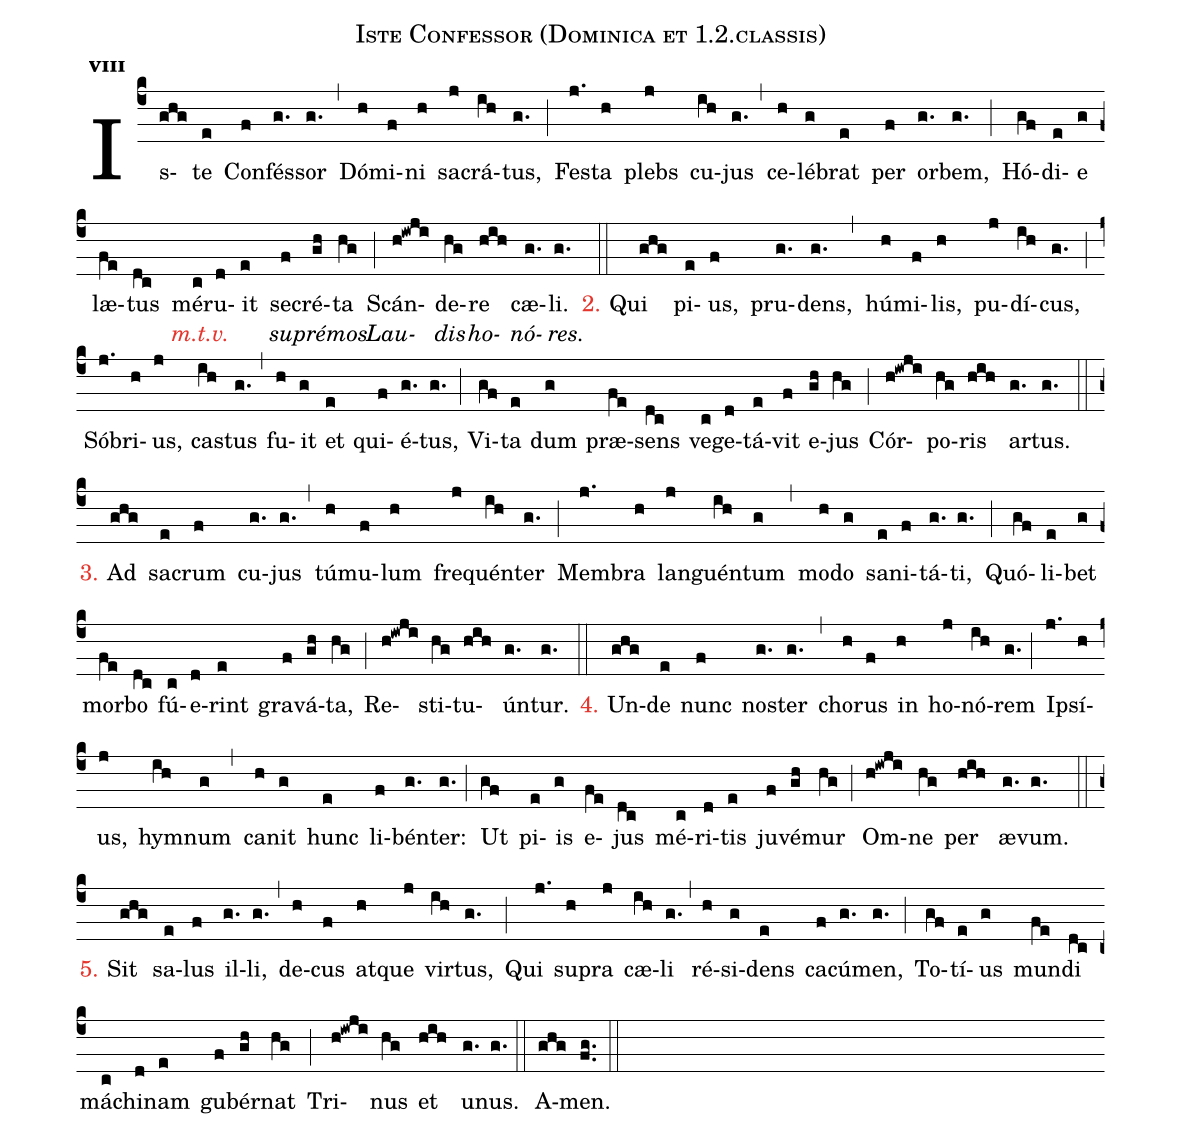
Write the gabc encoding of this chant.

name:Iste Confessor (Dominica et 1.2.classis);
office-part:hy;
mode:8;
%%
initial-style: 1;
name: Iste Confessor;
mode: 8;
office-part: Hymnus;
annotation: Hymn.;
annotation: viii;
nabc-lines:1;
%%
(c4) Is(ghg)te(e) Con(f)fés(g.)sor(g.) (,) Dó(h)mi(f)ni(h) sa(j)crá(ih)tus,(g.) (;)
Fes(j.)ta(h) plebs(j) cu(ih)jus(g.) (,) ce(h)lé(g)brat(e) per(f) or(g.)bem,(g.) (;)
Hó(gf)di(e)e(g) læ(fe)tus(dc) mé[<c>m.t.v.</c>](c)ru(d)it(e) se[suprémos](f)cré(gh)ta(hg) (;)
Scán[Lau-](h!iwji)de[dis](hg)re[ho-](hih) cæ[nó-](g.)li.[res.](g.) (::)

<c>2.</c> Qui(ghg) pi(e)us,(f) pru(g.)dens,(g.) (,) hú(h)mi(f)lis,(h) pu(j)dí(ih)cus,(g.) (;)
Só(j.)bri(h)us,(j) cas(ih)tus(g.) (,) fu(h)it(g) et(e) qui(f)é(g.)tus,(g.) (;)
Vi(gf)ta(e) dum(g) præ(fe)sens(dc) ve(c)ge(d)tá(e)vit(f) e(gh)jus(hg) (;)
Cór(h!iwji)po(hg)ris(hih) ar(g.)tus.(g.) (::)

<c>3.</c> Ad(ghg) sa(e)crum(f) cu(g.)jus(g.) (,) tú(h)mu(f)lum(h) fre(j)quén(ih)ter(g.) (;)
Mem(j.)bra(h) lan(j)guén(ih)tum(g) (,) mo(h)do(g) sa(e)ni(f)tá(g.)ti,(g.) (;)
Quó(gf)li(e)bet(g) mor(fe)bo(dc) fú(c)e(d)rint(e) gra(f)vá(gh)ta,(hg) (;)
Re(h!iwji)sti(hg)tu(hih)ún(g.)tur.(g.) (::)

<c>4.</c> Un(ghg)de(e) nunc(f) nos(g.)ter(g.) (,) cho(h)rus(f) in(h) ho(j)nó(ih)rem(g.) (;)
Ip(j.)sí(h)us,(j) hym(ih)num(g) (,) ca(h)nit(g) hunc(e) li(f)bén(g.)ter:(g.) (;)
Ut(gf) pi(e)is(g) e(fe)jus(dc) mé(c)ri(d)tis(e) ju(f)vé(gh)mur(hg) (;)
Om(h!iwji)ne(hg) per(hih) æ(g.)vum.(g.) (::)

<c>5.</c> Sit(ghg) sa(e)lus(f) il(g.)li,(g.) (,) de(h)cus(f) at(h)que(j) vir(ih)tus,(g.) (;)
Qui(j.) su(h)pra(j) cæ(ih)li(g.) (,) ré(h)si(g)dens(e) ca(f)cú(g.)men,(g.) (;)
To(gf)tí(e)us(g) mun(fe)di(dc) má(c)chi(d)nam(e) gu(f)bér(gh)nat(hg) (;)
Tri(h!iwji)nus(hg) et(hih) u(g.)nus.(g.) (::)

A(ghg)men.(fg..) (::)
